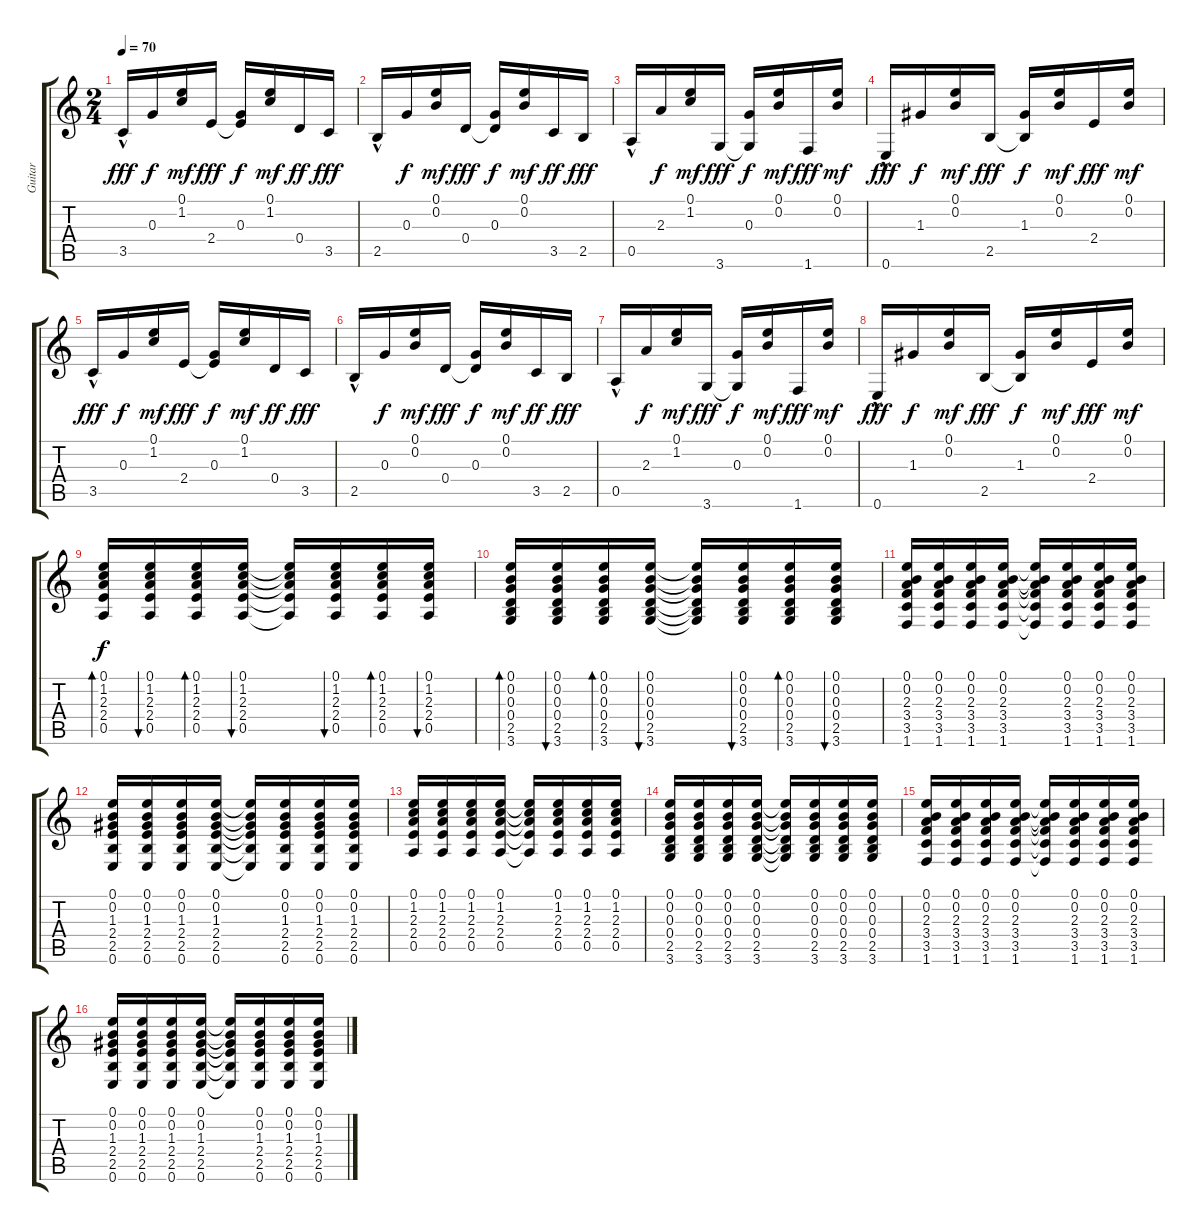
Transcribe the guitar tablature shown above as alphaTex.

\track ("Guitar" "Guitar") {instrument acousticguitarnylon}
\staff {score tabs}
\tuning (E4 B3 G3 D3 A2 E2) {hide}
\ts (2 4)
\tempo 70
\clef g2
\ks c
3.5{hac}.16{dy fff} 0.3.16{dy f} (0.1 1.2).16{dy mf} 2.4.16{dy fff} (0.3 2.4{t}).16{dy f} (0.1 1.2).16{dy mf} 0.4.16{dy ff} 3.5.16{dy fff} |
2.5{hac}.16 0.3.16{dy f} (0.1 0.2).16{dy mf} 0.4.16{dy fff} (0.3 0.4{t}).16{dy f} (0.1 0.2).16{dy mf} 3.5.16{dy ff} 2.5.16{dy fff} |
0.5{hac}.16 2.3.16{dy f} (0.1 1.2).16{dy mf} 3.6.16{dy fff} (0.3 3.6{t}).16{dy f} (0.1 0.2).16{dy mf} 1.6.16{dy fff} (0.1 0.2).16{dy mf} |
0.6{hac}.16{dy fff} 1.3.16{dy f} (0.1 0.2).16{dy mf} 2.5.16{dy fff} (1.3 2.5{t}).16{dy f} (0.1 0.2).16{dy mf} 2.4.16{dy fff} (0.1 0.2).16{dy mf} |
3.5{hac}.16{dy fff} 0.3.16{dy f} (0.1 1.2).16{dy mf} 2.4.16{dy fff} (0.3 2.4{t}).16{dy f} (0.1 1.2).16{dy mf} 0.4.16{dy ff} 3.5.16{dy fff} |
2.5{hac}.16 0.3.16{dy f} (0.1 0.2).16{dy mf} 0.4.16{dy fff} (0.3 0.4{t}).16{dy f} (0.1 0.2).16{dy mf} 3.5.16{dy ff} 2.5.16{dy fff} |
0.5{hac}.16 2.3.16{dy f} (0.1 1.2).16{dy mf} 3.6.16{dy fff} (0.3 3.6{t}).16{dy f} (0.1 0.2).16{dy mf} 1.6.16{dy fff} (0.1 0.2).16{dy mf} |
0.6{hac}.16{dy fff} 1.3.16{dy f} (0.1 0.2).16{dy mf} 2.5.16{dy fff} (1.3 2.5{t}).16{dy f} (0.1 0.2).16{dy mf} 2.4.16{dy fff} (0.1 0.2).16{dy mf} |
(0.1 1.2 2.3 2.4 0.5).16{bd 30 dy f} (0.1 1.2 2.3 2.4 0.5).16{bu 30} (0.1 1.2 2.3 2.4 0.5).16{bd 30} (0.1 1.2 2.3 2.4 0.5).16{bu 30} (0.1{t} 1.2{t} 2.3{t} 2.4{t} 0.5{t}).16 (0.1 1.2 2.3 2.4 0.5).16{bu 30} (0.1 1.2 2.3 2.4 0.5).16{bd 30} (0.1 1.2 2.3 2.4 0.5).16{bu 30} |
(0.1 0.2 0.3 0.4 2.5 3.6).16{bd 30} (0.1 0.2 0.3 0.4 2.5 3.6).16{bu 30} (0.1 0.2 0.3 0.4 2.5 3.6).16{bd 30} (0.1 0.2 0.3 0.4 2.5 3.6).16{bu 30} (0.1{t} 0.2{t} 0.3{t} 0.4{t} 2.5{t} 3.6{t}).16 (0.1 0.2 0.3 0.4 2.5 3.6).16{bu 30} (0.1 0.2 0.3 0.4 2.5 3.6).16{bd 30} (0.1 0.2 0.3 0.4 2.5 3.6).16{bu 30} |
(0.1 0.2 2.3 3.4 3.5 1.6).16 (0.1 0.2 2.3 3.4 3.5 1.6).16 (0.1 0.2 2.3 3.4 3.5 1.6).16 (0.1 0.2 2.3 3.4 3.5 1.6).16 (0.1{t} 0.2{t} 2.3{t} 3.4{t} 3.5{t} 1.6{t}).16 (0.1 0.2 2.3 3.4 3.5 1.6).16 (0.1 0.2 2.3 3.4 3.5 1.6).16 (0.1 0.2 2.3 3.4 3.5 1.6).16 |
(0.1 0.2 1.3 2.4 2.5 0.6).16 (0.1 0.2 1.3 2.4 2.5 0.6).16 (0.1 0.2 1.3 2.4 2.5 0.6).16 (0.1 0.2 1.3 2.4 2.5 0.6).16 (0.1{t} 0.2{t} 1.3{t} 2.4{t} 2.5{t} 0.6{t}).16 (0.1 0.2 1.3 2.4 2.5 0.6).16 (0.1 0.2 1.3 2.4 2.5 0.6).16 (0.1 0.2 1.3 2.4 2.5 0.6).16 |
(0.1 1.2 2.3 2.4 0.5).16 (0.1 1.2 2.3 2.4 0.5).16 (0.1 1.2 2.3 2.4 0.5).16 (0.1 1.2 2.3 2.4 0.5).16 (0.1{t} 1.2{t} 2.3{t} 2.4{t} 0.5{t}).16 (0.1 1.2 2.3 2.4 0.5).16 (0.1 1.2 2.3 2.4 0.5).16 (0.1 1.2 2.3 2.4 0.5).16 |
(0.1 0.2 0.3 0.4 2.5 3.6).16 (0.1 0.2 0.3 0.4 2.5 3.6).16 (0.1 0.2 0.3 0.4 2.5 3.6).16 (0.1 0.2 0.3 0.4 2.5 3.6).16 (0.1{t} 0.2{t} 0.3{t} 0.4{t} 2.5{t} 3.6{t}).16 (0.1 0.2 0.3 0.4 2.5 3.6).16 (0.1 0.2 0.3 0.4 2.5 3.6).16 (0.1 0.2 0.3 0.4 2.5 3.6).16 |
(0.1 0.2 2.3 3.4 3.5 1.6).16 (0.1 0.2 2.3 3.4 3.5 1.6).16 (0.1 0.2 2.3 3.4 3.5 1.6).16 (0.1 0.2 2.3 3.4 3.5 1.6).16 (0.1{t} 0.2{t} 2.3{t} 3.4{t} 3.5{t} 1.6{t}).16 (0.1 0.2 2.3 3.4 3.5 1.6).16 (0.1 0.2 2.3 3.4 3.5 1.6).16 (0.1 0.2 2.3 3.4 3.5 1.6).16 |
(0.1 0.2 1.3 2.4 2.5 0.6).16 (0.1 0.2 1.3 2.4 2.5 0.6).16 (0.1 0.2 1.3 2.4 2.5 0.6).16 (0.1 0.2 1.3 2.4 2.5 0.6).16 (0.1{t} 0.2{t} 1.3{t} 2.4{t} 2.5{t} 0.6{t}).16 (0.1 0.2 1.3 2.4 2.5 0.6).16 (0.1 0.2 1.3 2.4 2.5 0.6).16 (0.1 0.2 1.3 2.4 2.5 0.6).16
